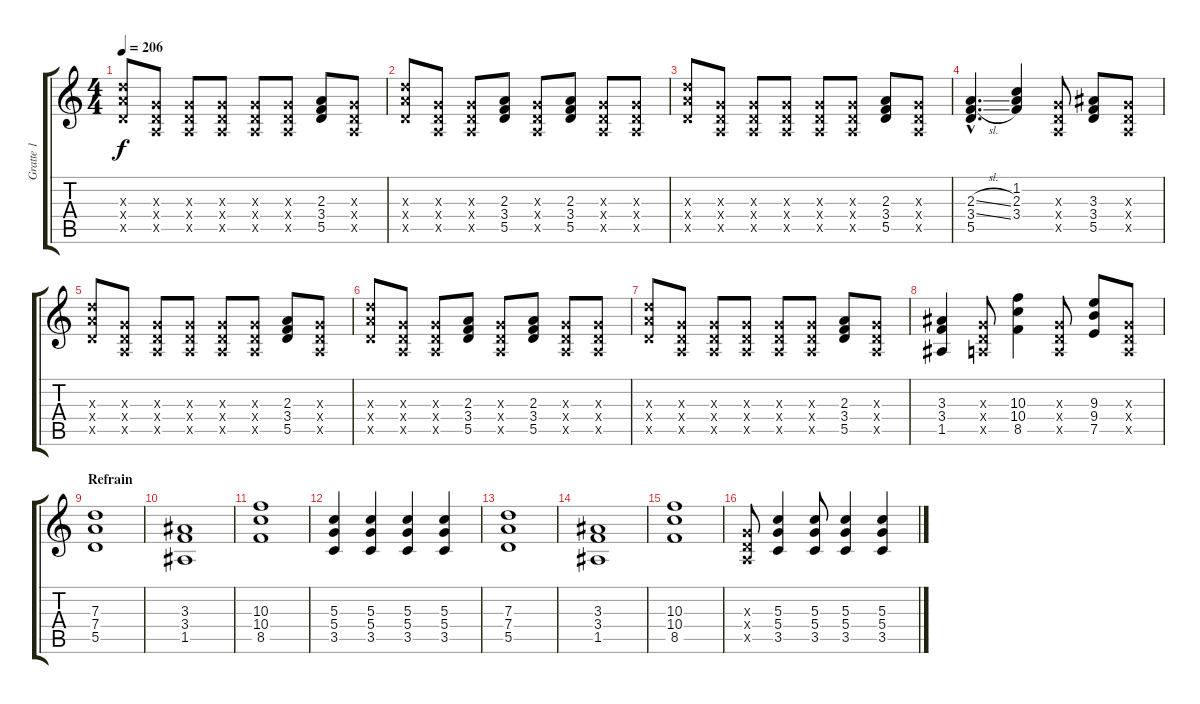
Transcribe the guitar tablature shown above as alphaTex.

\track ("Gratte 1" "Gratte 1") {instrument overdrivenguitar}
\staff {score tabs}
\tuning (E4 B3 G3 D3 A2 E2) {hide}
\ts (4 4)
\tempo 206
\clef g2
\ks c
(7.3{x} 7.4{x} 5.5{x}).8{dy f} (0.3{x} 0.4{x} 0.5{x}).8 (0.3{x} 0.4{x} 0.5{x}).8 (0.3{x} 0.4{x} 0.5{x}).8 (0.3{x} 0.4{x} 0.5{x}).8 (0.3{x} 0.4{x} 0.5{x}).8 (2.3 3.4 5.5).8 (0.3{x} 0.4{x} 0.5{x}).8 |
(7.3{x} 7.4{x} 5.5{x}).8 (0.3{x} 0.4{x} 0.5{x}).8 (0.3{x} 0.4{x} 0.5{x}).8 (2.3 3.4 5.5).8 (0.3{x} 0.4{x} 0.5{x}).8 (2.3 3.4 5.5).8 (0.3{x} 0.4{x} 0.5{x}).8 (0.3{x} 0.4{x} 0.5{x}).8 |
(7.3{x} 7.4{x} 5.5{x}).8 (0.3{x} 0.4{x} 0.5{x}).8 (0.3{x} 0.4{x} 0.5{x}).8 (0.3{x} 0.4{x} 0.5{x}).8 (0.3{x} 0.4{x} 0.5{x}).8 (0.3{x} 0.4{x} 0.5{x}).8 (2.3 3.4 5.5).8 (0.3{x} 0.4{x} 0.5{x}).8 |
(2.3{sl hac} 3.4{sl hac} 5.5{hac}).4{d} (1.2 2.3 3.4).4 (0.3{x} 0.4{x} 0.5{x}).8 (3.3 3.4 5.5).8 (0.3{x} 0.4{x} 0.5{x}).8 |
(7.3{x} 7.4{x} 5.5{x}).8 (0.3{x} 0.4{x} 0.5{x}).8 (0.3{x} 0.4{x} 0.5{x}).8 (0.3{x} 0.4{x} 0.5{x}).8 (0.3{x} 0.4{x} 0.5{x}).8 (0.3{x} 0.4{x} 0.5{x}).8 (2.3 3.4 5.5).8 (0.3{x} 0.4{x} 0.5{x}).8 |
(7.3{x} 7.4{x} 5.5{x}).8 (0.3{x} 0.4{x} 0.5{x}).8 (0.3{x} 0.4{x} 0.5{x}).8 (2.3 3.4 5.5).8 (0.3{x} 0.4{x} 0.5{x}).8 (2.3 3.4 5.5).8 (0.3{x} 0.4{x} 0.5{x}).8 (0.3{x} 0.4{x} 0.5{x}).8 |
(7.3{x} 7.4{x} 5.5{x}).8 (0.3{x} 0.4{x} 0.5{x}).8 (0.3{x} 0.4{x} 0.5{x}).8 (0.3{x} 0.4{x} 0.5{x}).8 (0.3{x} 0.4{x} 0.5{x}).8 (0.3{x} 0.4{x} 0.5{x}).8 (2.3 3.4 5.5).8 (0.3{x} 0.4{x} 0.5{x}).8 |
(3.3 3.4 1.5).4 (0.3{x} 0.4{x} 0.5{x}).8 (10.3 10.4 8.5).4 (0.3{x} 0.4{x} 0.5{x}).8 (9.3 9.4 7.5).8 (0.3{x} 0.4{x} 0.5{x}).8 |
\section ("" "Refrain")
(7.3 7.4 5.5).1 |
(3.3 3.4 1.5).1 |
(10.3 10.4 8.5).1 |
(5.3 5.4 3.5).4 (5.3 5.4 3.5).4 (5.3 5.4 3.5).4 (5.3 5.4 3.5).4 |
(7.3 7.4 5.5).1 |
(3.3 3.4 1.5).1 |
(10.3 10.4 8.5).1 |
(0.3{x} 0.4{x} 0.5{x}).8 (5.3 5.4 3.5).4 (5.3 5.4 3.5).8 (5.3 5.4 3.5).4 (5.3 5.4 3.5).4
